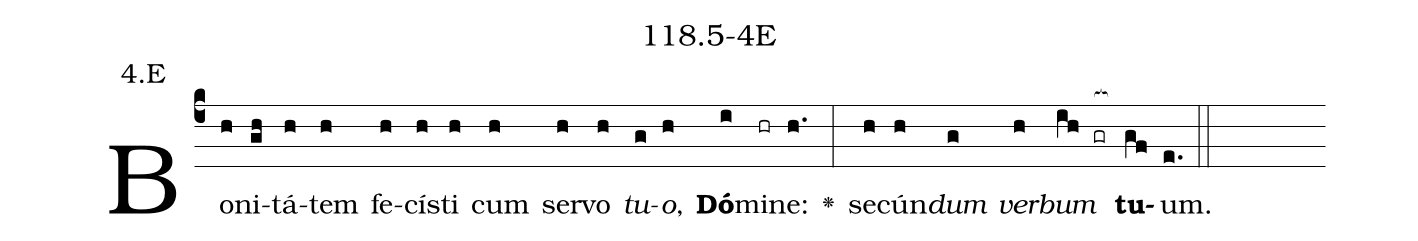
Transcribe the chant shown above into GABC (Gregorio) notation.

name: 118.5-4E;
annotation: 4.E;
%%
(c4)Bo(h)ni(gh)tá(h)tem(h) fe(h)cís(h)ti(h) cum(h) ser(h)vo(h) <i>tu</i>(g)<i>o</i>,(h) <b>Dó</b>(i)mi(hr)ne:(h.) <v>\greheightstar</v>(:) se(h)cún(h)<i>dum</i>(g) <i>ver</i>(h)<i>bum</i>(ih gr[ocb:1{]) <b>tu</b>(gf[ocb:0}])um.(e.) (::)


%E(h) u(g) o(h) u(ih) a(gf) e.(e.) (::)
